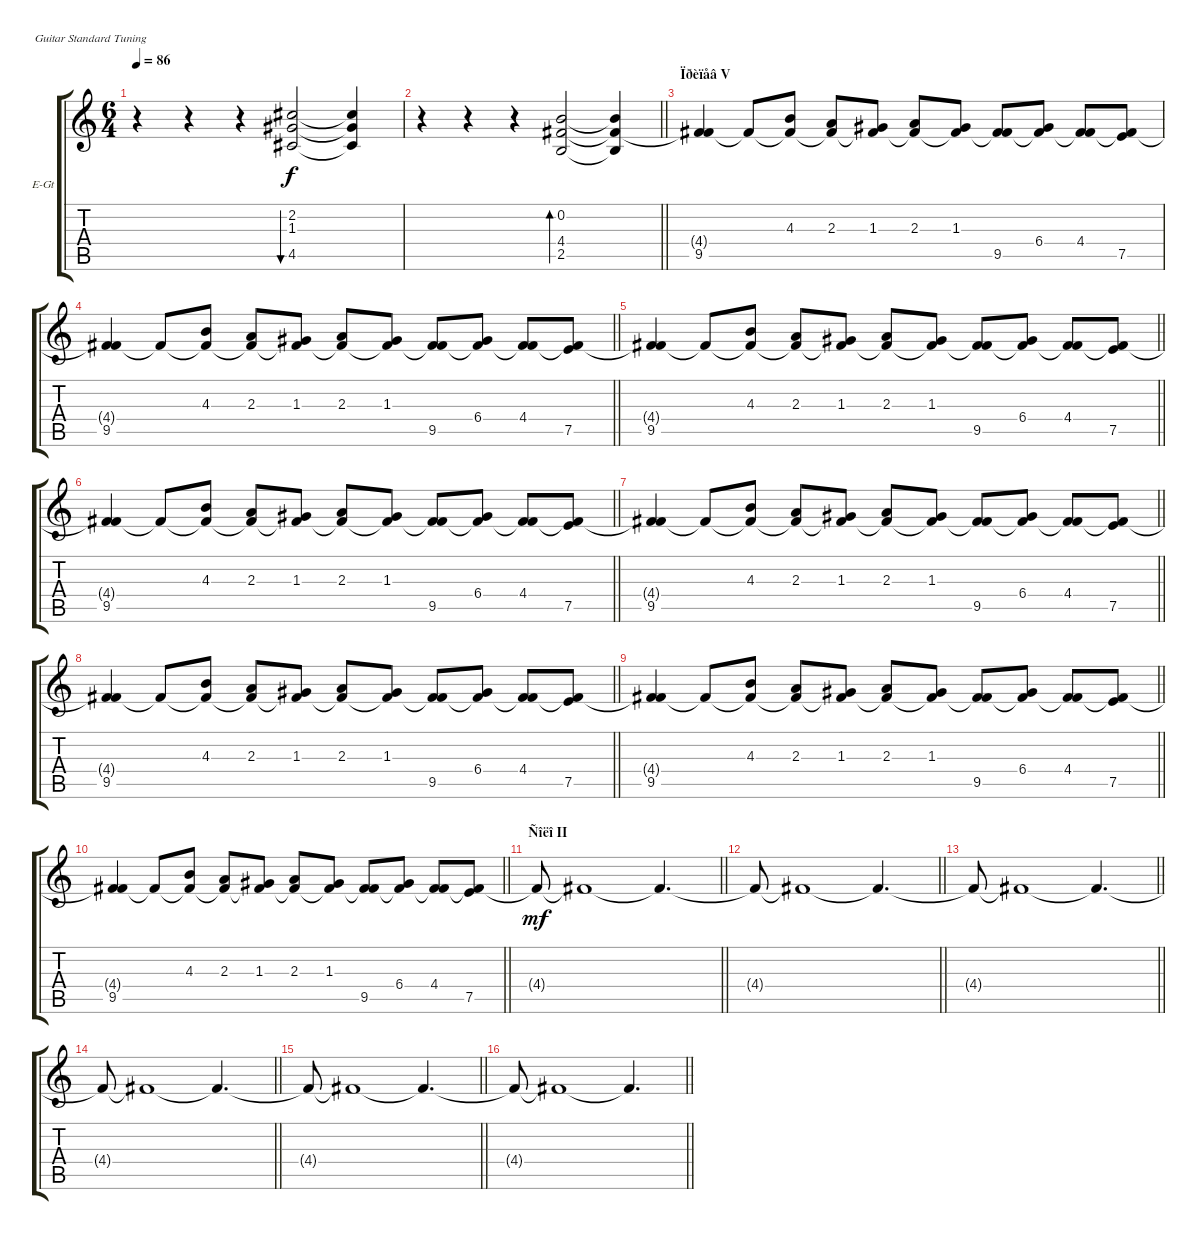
\bracketExtendMode groupsimilarinstruments
\firstSystemTrackNameOrientation horizontal
\otherSystemsTrackNameOrientation horizontal
\track ("Electric Guitar" "E-Gt") {instrument distortionguitar}
\staff {score tabs}
\tuning (E4 B3 G3 D3 A2 E2)
\ts (6 4)
\tempo 86
\clef g2
\scale
0.333333
\ks c
r.4{dy f} r.4 r.4 (2.2 1.3 4.5).2{bu 120} (2.2{t} 1.3{t} 4.5{t}).4 |
\scale
0.333333
\barLineRight lightlight
r.4 r.4 r.4 (0.2 4.4 2.5).2{bd 120} (0.2{t} 4.4{t} 2.5{t}).4 |
\section ("" "Ïðèïåâ V")
\scale
0.333333 (4.4{t} 9.5).4 4.4{t}.8 (4.3 4.4{t}).8 (2.3 4.4{t}).8 (1.3 4.4{t}).8 (2.3 4.4{t}).8 (1.3 4.4{t}).8 (4.4{t} 9.5).8 (6.4 9.5{t}).8 (9.5{t} 4.4).8 (7.5 4.4{t}).8 |
\scale
0.333333
\barLineRight lightlight
(4.4{t} 9.5).4 4.4{t}.8 (4.3 4.4{t}).8 (2.3 4.4{t}).8 (1.3 4.4{t}).8 (2.3 4.4{t}).8 (1.3 4.4{t}).8 (4.4{t} 9.5).8 (6.4 9.5{t}).8 (9.5{t} 4.4).8 (7.5 4.4{t}).8 |
\scale
0.333333
\barLineRight lightlight
(4.4{t} 9.5).4 4.4{t}.8 (4.3 4.4{t}).8 (2.3 4.4{t}).8 (1.3 4.4{t}).8 (2.3 4.4{t}).8 (1.3 4.4{t}).8 (4.4{t} 9.5).8 (6.4 9.5{t}).8 (9.5{t} 4.4).8 (7.5 4.4{t}).8 |
\scale
0.333333
\barLineRight lightlight
(4.4{t} 9.5).4 4.4{t}.8 (4.3 4.4{t}).8 (2.3 4.4{t}).8 (1.3 4.4{t}).8 (2.3 4.4{t}).8 (1.3 4.4{t}).8 (4.4{t} 9.5).8 (6.4 9.5{t}).8 (9.5{t} 4.4).8 (7.5 4.4{t}).8 |
\scale
0.333333
\barLineRight lightlight
(4.4{t} 9.5).4 4.4{t}.8 (4.3 4.4{t}).8 (2.3 4.4{t}).8 (1.3 4.4{t}).8 (2.3 4.4{t}).8 (1.3 4.4{t}).8 (4.4{t} 9.5).8 (6.4 9.5{t}).8 (9.5{t} 4.4).8 (7.5 4.4{t}).8 |
\scale
0.333333
\barLineRight lightlight
(4.4{t} 9.5).4 4.4{t}.8 (4.3 4.4{t}).8 (2.3 4.4{t}).8 (1.3 4.4{t}).8 (2.3 4.4{t}).8 (1.3 4.4{t}).8 (4.4{t} 9.5).8 (6.4 9.5{t}).8 (9.5{t} 4.4).8 (7.5 4.4{t}).8 |
\scale
0.333333
\barLineRight lightlight
(4.4{t} 9.5).4 4.4{t}.8 (4.3 4.4{t}).8 (2.3 4.4{t}).8 (1.3 4.4{t}).8 (2.3 4.4{t}).8 (1.3 4.4{t}).8 (4.4{t} 9.5).8 (6.4 9.5{t}).8 (9.5{t} 4.4).8 (7.5 4.4{t}).8 |
\scale
0.333333
\barLineRight lightlight
(4.4{t} 9.5).4 4.4{t}.8 (4.3 4.4{t}).8 (2.3 4.4{t}).8 (1.3 4.4{t}).8 (2.3 4.4{t}).8 (1.3 4.4{t}).8 (4.4{t} 9.5).8 (6.4 9.5{t}).8 (9.5{t} 4.4).8 (7.5 4.4{t}).8 |
\section ("" "Ñîëî II")
\scale
0.333333
\barLineRight lightlight
4.4{t}.8{dy mf} 4.4{t}.1 4.4{t}.4{d} |
\scale
0.333333
\barLineRight lightlight
4.4{t}.8 4.4{t}.1 4.4{t}.4{d} |
\scale
0.333333
\barLineRight lightlight
4.4{t}.8 4.4{t}.1 4.4{t}.4{d} |
\scale
0.333333
\barLineRight lightlight
4.4{t}.8 4.4{t}.1 4.4{t}.4{d} |
\scale
0.333333
\barLineRight lightlight
4.4{t}.8 4.4{t}.1 4.4{t}.4{d} |
\scale
0.333333
\barLineRight lightlight
4.4{t}.8 4.4{t}.1 4.4{t}.4{d}
